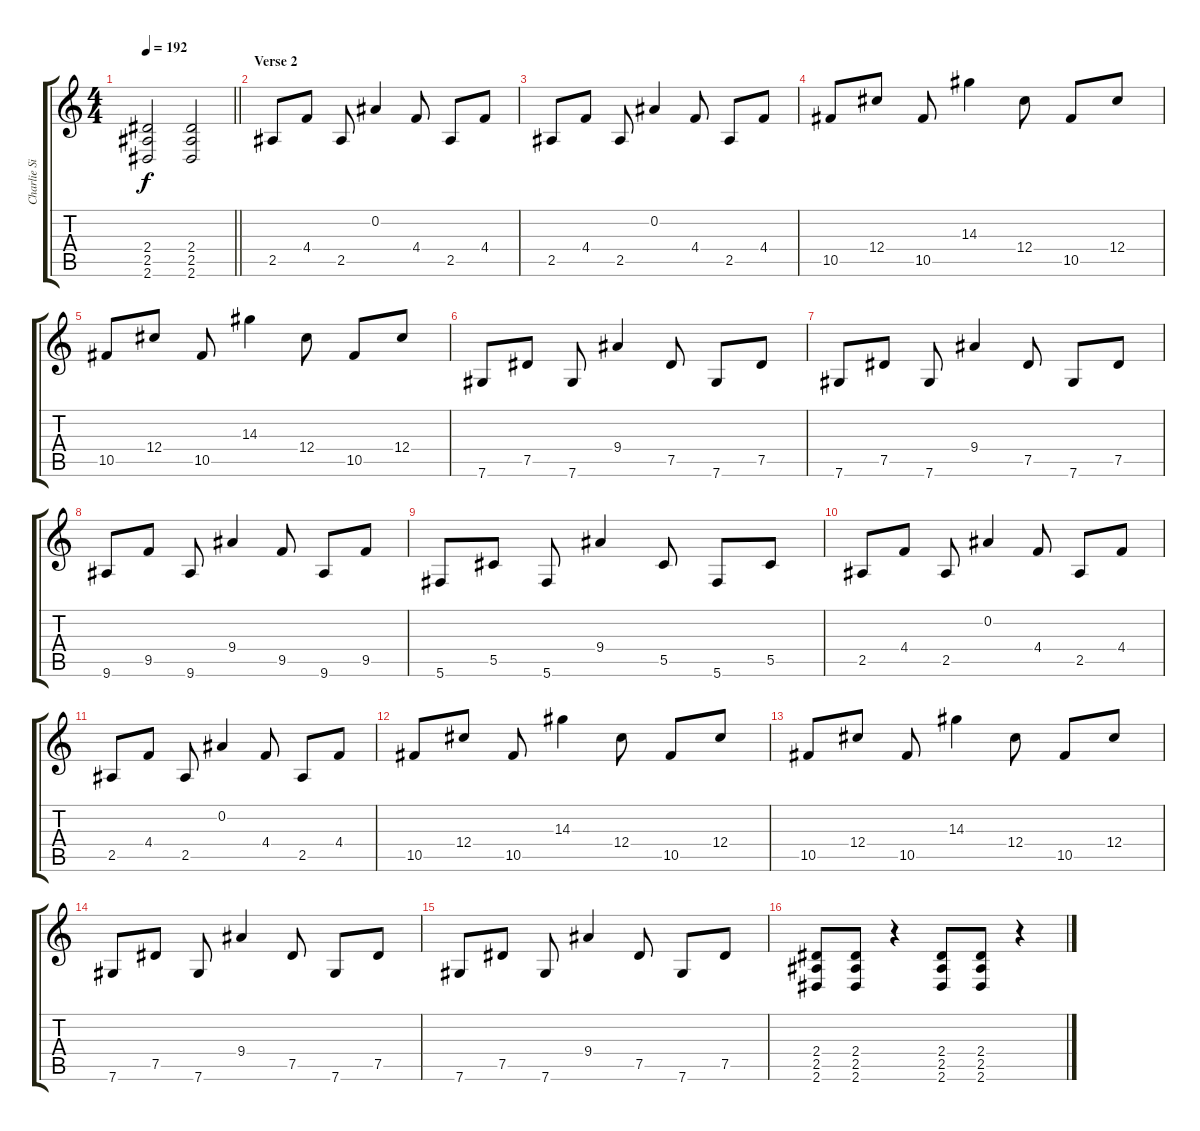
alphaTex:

\track ("Charlie Simpson" "Charlie Si") {instrument overdrivenguitar}
\staff {score tabs}
\tuning (Eb4 Bb3 Gb3 Db3 Ab2 Db2) {hide}
\ts (4 4)
\tempo 192
\clef g2
\barLineRight lightlight
\ks c
(2.4 2.5 2.6).2{dy f} (2.4 2.5 2.6).2 |
\section ("" "Verse 2")
2.5.8{instrument electricguitarclean} 4.4.8 2.5.8 0.2.4 4.4.8 2.5.8 4.4.8 |
2.5.8{instrument electricguitarclean} 4.4.8 2.5.8 0.2.4 4.4.8 2.5.8 4.4.8 |
10.5.8 12.4.8 10.5.8 14.3.4 12.4.8 10.5.8 12.4.8 |
10.5.8 12.4.8 10.5.8 14.3.4 12.4.8 10.5.8 12.4.8 |
7.6.8 7.5.8 7.6.8 9.4.4 7.5.8 7.6.8 7.5.8 |
7.6.8 7.5.8 7.6.8 9.4.4 7.5.8 7.6.8 7.5.8 |
9.6.8 9.5.8 9.6.8 9.4.4 9.5.8 9.6.8 9.5.8 |
5.6.8 5.5.8 5.6.8 9.4.4 5.5.8 5.6.8 5.5.8 |
2.5.8{instrument electricguitarclean} 4.4.8 2.5.8 0.2.4 4.4.8 2.5.8 4.4.8 |
2.5.8{instrument electricguitarclean} 4.4.8 2.5.8 0.2.4 4.4.8 2.5.8 4.4.8 |
10.5.8 12.4.8 10.5.8 14.3.4 12.4.8 10.5.8 12.4.8 |
10.5.8 12.4.8 10.5.8 14.3.4 12.4.8 10.5.8 12.4.8 |
7.6.8 7.5.8 7.6.8 9.4.4 7.5.8 7.6.8 7.5.8 |
7.6.8 7.5.8 7.6.8 9.4.4 7.5.8 7.6.8 7.5.8 |
(2.4 2.5 2.6).8 (2.4 2.5 2.6).8 r.4 (2.4 2.5 2.6).8 (2.4 2.5 2.6).8 r.4
